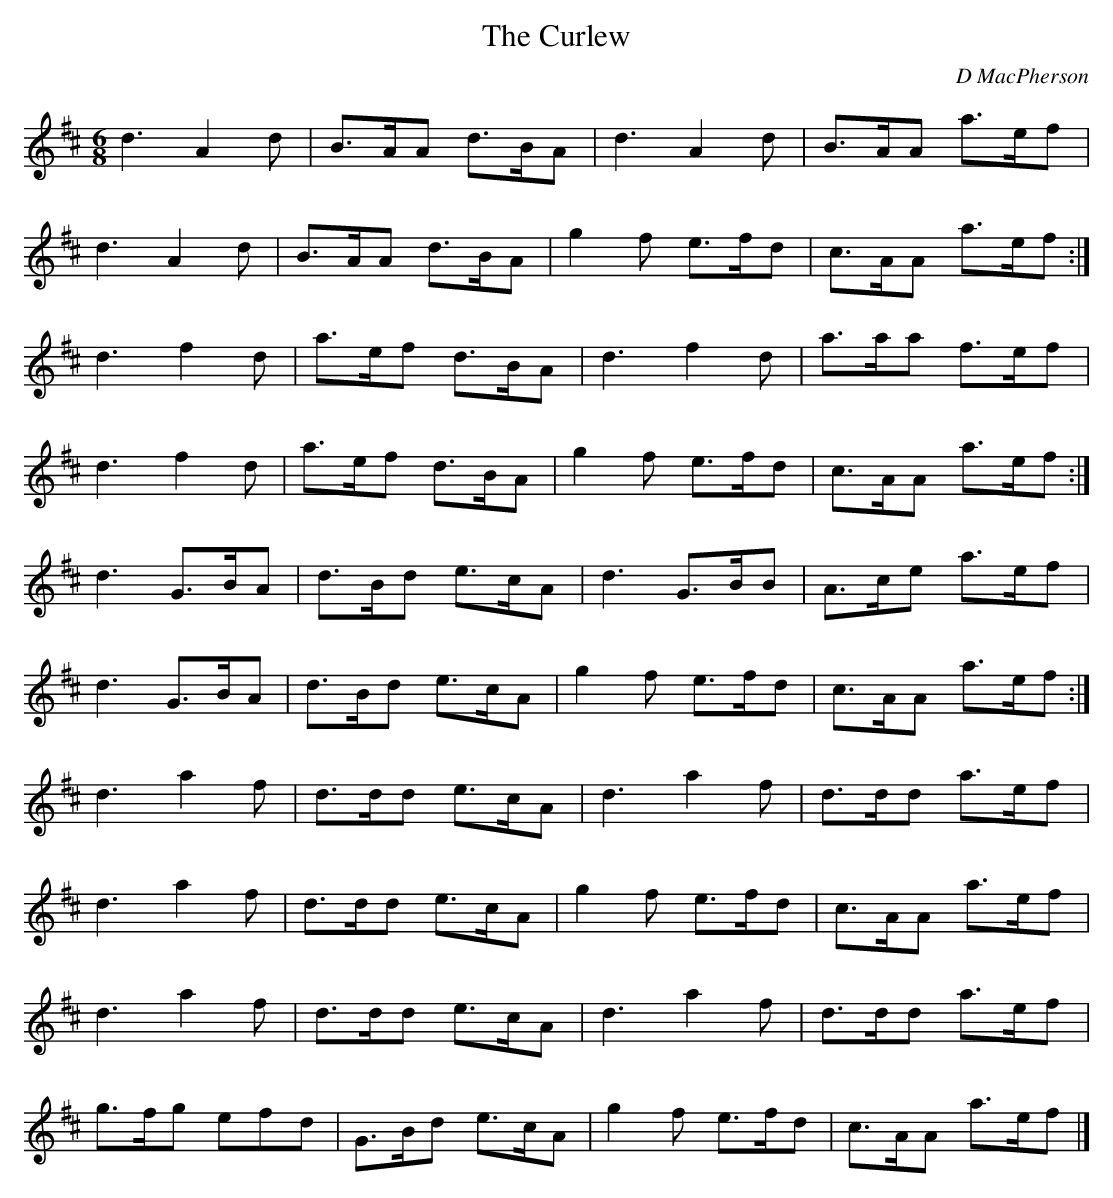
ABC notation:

X:1
T:Curlew, The
C:D MacPherson
L:1/8
M:6/8
K:D
d3 A2d | B>AA d>BA | d3 A2d | B>AA a>ef |
d3 A2d | B>AA d>BA | g2f e>fd | c>AA a>ef :|
d3 f2d | a>ef d>BA | d3 f2d | a>aa f>ef |
d3 f2d | a>ef d>BA | g2f e>fd | c>AA a>ef :|
d3 G>BA | d>Bd e>cA | d3 G>BB | A>ce a>ef |
d3 G>BA | d>Bd e>cA | g2f e>fd | c>AA a>ef :|
d3 a2f | d>dd e>cA | d3 a2f | d>dd a>ef |
d3 a2f | d>dd e>cA | g2f e>fd | c>AA a>ef |
d3 a2f | d>dd e>cA | d3 a2f | d>dd a>ef |
g>fg efd | G>Bd e>cA | g2f e>fd | c>AA a>ef |]
